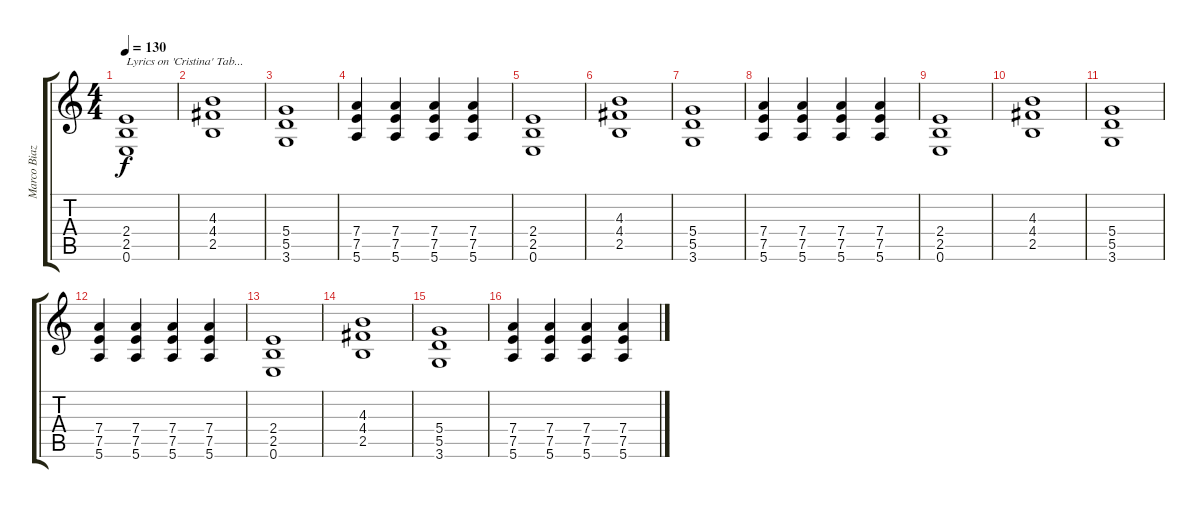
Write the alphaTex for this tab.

\track ("Marco Biazzi" "Marco Biaz") {instrument distortionguitar}
\staff {score tabs}
\tuning (E4 B3 G3 D3 A2 E2) {hide}
\ts (4 4)
\tempo 130
\clef g2
\ks c
(2.4 2.5 0.6).1{txt "Lyrics on 'Cristina' Tab..." dy f instrument distortionguitar} |
(4.3 4.4 2.5).1 |
(5.4 5.5 3.6).1 |
(7.4 7.5 5.6).4 (7.4 7.5 5.6).4 (7.4 7.5 5.6).4 (7.4 7.5 5.6).4 |
(2.4 2.5 0.6).1 |
(4.3 4.4 2.5).1 |
(5.4 5.5 3.6).1 |
(7.4 7.5 5.6).4 (7.4 7.5 5.6).4 (7.4 7.5 5.6).4 (7.4 7.5 5.6).4 |
(2.4 2.5 0.6).1 |
(4.3 4.4 2.5).1 |
(5.4 5.5 3.6).1 |
(7.4 7.5 5.6).4 (7.4 7.5 5.6).4 (7.4 7.5 5.6).4 (7.4 7.5 5.6).4 |
(2.4 2.5 0.6).1 |
(4.3 4.4 2.5).1 |
(5.4 5.5 3.6).1 |
(7.4 7.5 5.6).4 (7.4 7.5 5.6).4 (7.4 7.5 5.6).4 (7.4 7.5 5.6).4
